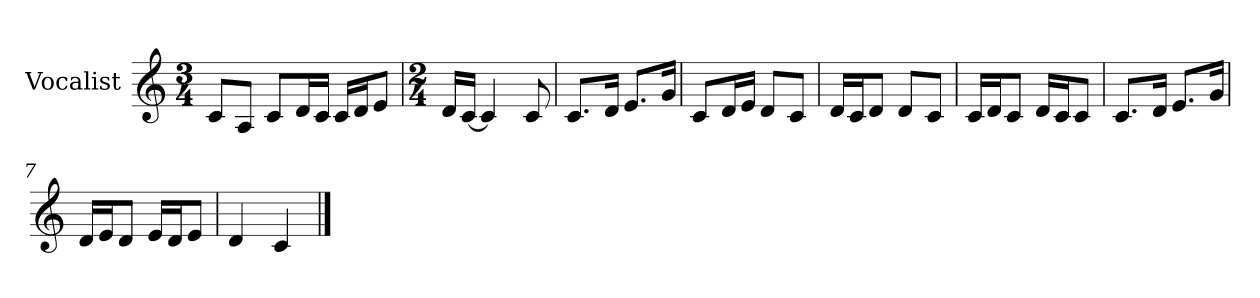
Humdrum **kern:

**kern
*part1
*staff1
*I"Vocalist
*k[]
*C:
*M3/4
=
8cL
8AJ
8cL
16dL
16cJJ
16cLL
16dJ
8eJ
=1
*M2/4
16dLL
[16cJJ
4c]
8c
=2
8.cL
16dJk
8.eL
16gJk
=3
8cL
16dL
16eJJ
8dL
8cJ
=4
16dLL
16cJ
8dJ
8dL
8cJ
=5
16cLL
16dJ
8cJ
16dLL
16cJ
8cJ
=6
8.cL
16dJk
8.eL
16gJk
=7
16dLL
16eJ
8dJ
16eLL
16dJ
8eJ
=8
4d
4c
==
*-
